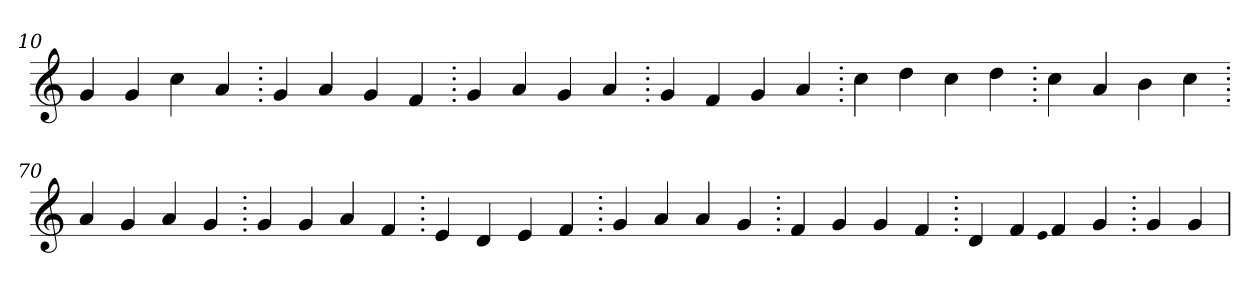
**kern
*part1
*staff1
*clefG2
=10.
4g
4g
4cc
4a
=20.
4g
4a
4g
4f
=30.
4g
4a
4g
4a
=40.
4g
4f
4g
4a
=50.
4cc
4dd
4cc
4dd
=60.
4cc
4a
4b
4cc
=70.
4a
4g
4a
4g
=80.
4g
4g
4a
4f
=90.
4e
4d
4e
4f
=100.
4g
4a
4a
4g
=110.
4f
4g
4g
4f
=120.
4d
4f
qqe
4f
4g
=130.
4g
4g
=
*-
